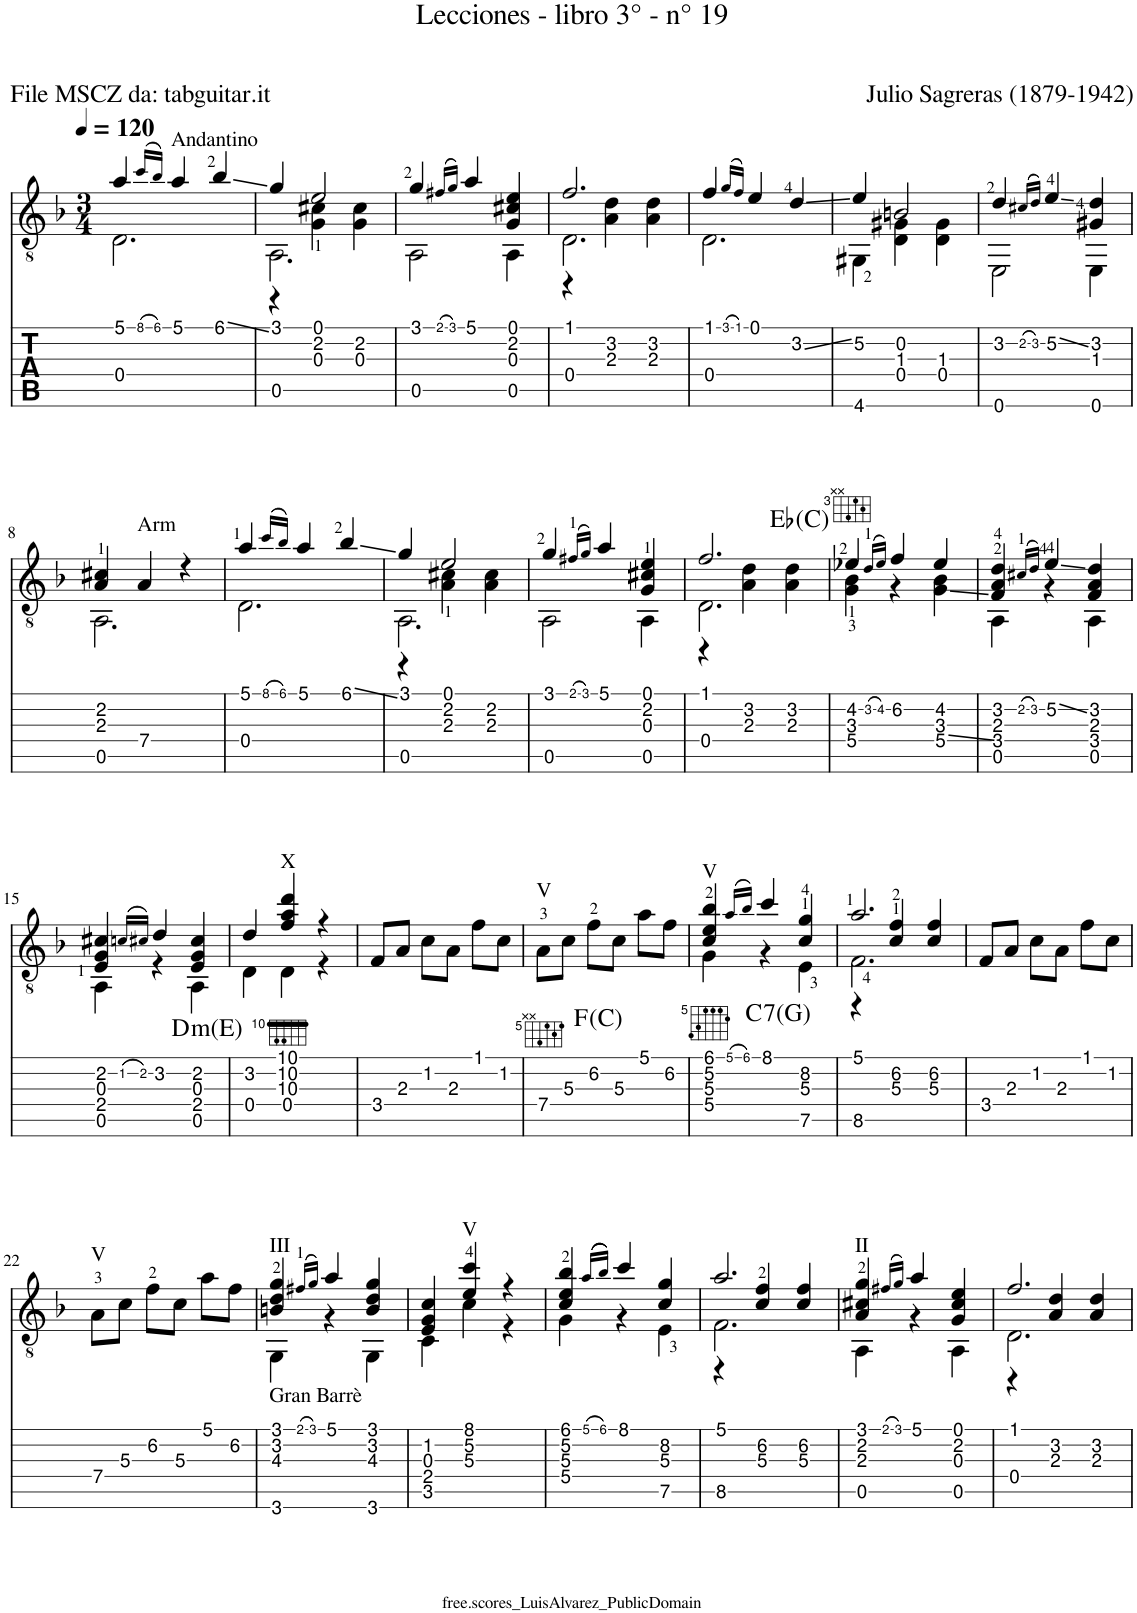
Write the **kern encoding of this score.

**kern	**kern	**harte
*part1	*part1	*part1
*staff2	*staff1	*
*I"Guitar	*	*
*I'Guit.	*	*
*stria6	*	*
*	*clefGv2	*
*k[b-]	*k[b-]	*
*M3/4	*M3/4	*
*MM120	*MM120	*
=1	=1	=1
*^	*^	*
4a	2.D	4a/	2.D\	.
qcc	.	(16qcc/LL	.	.
qb-	.	16qb-/JJ)	.	.
!	!	!LO:TX:a:t=Andantino	!	!
4a	.	4a/	.	.
4b-	.	4b-/	.	.
=2	=2	=2	=2	=2
*	*^	*	*^	*
4g	2.AA	4r	4g/	2.AA\	4r	.
2e	.	4G 4c#	2e/	.	4G\ 4c#X\	.
.	.	4G 4c#	.	.	4G\ 4c#\	.
*	*v	*v	*	*	*	*
*	*	*	*v	*v	*
=3	=3	=3	=3	=3
4g	2AA	4g/	2AA\	.
qf#	.	(16qf#X/LL	.	.
qg	.	16qg/JJ)	.	.
4a	.	4a/	.	.
4G 4c# 4e	4AA	4G/ 4c#X/ 4e/	4AA\	.
=4	=4	=4	=4	=4
*	*^	*	*^	*
2.f	2.D	4r	2.f/	2.D\	4r	.
.	.	4A 4d	.	.	4A\ 4d\	.
.	.	4A 4d	.	.	4A\ 4d\	.
*	*v	*v	*	*	*	*
*	*	*	*v	*v	*
=5	=5	=5	=5	=5
4f	2.D	4f/	2.D\	.
qg	.	(16qg/LL	.	.
qf	.	16qf/JJ)	.	.
4e	.	4e/	.	.
4d	.	4d/	.	.
=6	=6	=6	=6	=6
4e	4GG#	4e/	4GG#X\	.
2B	4D 4G#	2Bn/	4D\ 4G#X\	.
.	4D 4G#	.	4D\ 4G#\	.
=7	=7	=7	=7	=7
4d	2EE	4d/	2EE\	.
qc#	.	(16qc#X/LL	.	.
qd	.	16qd/JJ)	.	.
4e	.	4e/	.	.
4G# 4d	4EE	4G#X/ 4d/	4EE\	.
!!LO:LB:g=z	!!
=8	=8	=8	=8	=8
4A 4c#	2.AA	4A/ 4c#X/	2.AA\	.
!	!	!LO:TX:a:t=Arm	!	!
4A	.	4A/	.	.
4r	.	4r	.	.
=9	=9	=9	=9	=9
4a	2.D	4a/	2.D\	.
qcc	.	(16qcc/LL	.	.
qb-	.	16qb-/JJ)	.	.
4a	.	4a/	.	.
4b-	.	4b-/	.	.
=10	=10	=10	=10	=10
*	*^	*	*^	*
4g	2.AA	4r	4g/	2.AA\	4r	.
2e	.	4A 4c#	2e/	.	4A\ 4c#X\	.
.	.	4A 4c#	.	.	4A\ 4c#\	.
*	*v	*v	*	*	*	*
*	*	*	*v	*v	*
=11	=11	=11	=11	=11
4g	2AA	4g/	2AA\	.
qf#X	.	(16qf#X/LL	.	.
qg	.	16qg/JJ)	.	.
4a	.	4a/	.	.
4G 4c#X 4e	4AA	4G/ 4c#X/ 4e/	4AA\	.
=12	=12	=12	=12	=12
*	*^	*	*^	*
2.f	2.D	4r	2.f/	2.D\	4r	.
.	.	4A 4d	.	.	4A\ 4d\	.
.	.	4A 4d	.	.	4A\ 4d\	.
*	*v	*v	*	*	*	*
*	*	*	*v	*v	*
=13	=13	=13	=13	=13
4e-	4G 4B-	4e-X/	4G\ 4B-\	Eb:maj
qd	.	(16qd/LL	.	.
qe-	.	16qe-/JJ)	.	.
4f	4r	4f/	4r	.
4e-	4G 4B-	4e-/	4G\ 4B-\	.
=14	=14	=14	=14	=14
4F 4A 4d	4AA	4F/ 4A/ 4d/	4AA\	.
qc#	.	(16qc#X/LL	.	.
qd	.	16qd/JJ)	.	.
4e	4r	4e/	4r	.
4F 4A 4d	4AA	4F/ 4A/ 4d/	4AA\	.
!!LO:LB:g=z	!!
=15	=15	=15	=15	=15
4E 4G 4c#	4AA	4E/ 4G/ 4c#X/	4AA\	.
qc	.	(16qcn/LL	.	.
qc#	.	16qc#X/JJ)	.	.
4d	4r	4d/	4r	.
4E 4G 4c#	4AA	4E/ 4G/ 4c#/	4AA\	.
=16	=16	=16	=16	=16
4d	4D	4d/	4D\	.
!	!	!LO:TX:a:t=X	!	!LO:H:kt=m
4f 4a 4dd	4D	4f/ 4a/ 4dd/	4D\	D:min
4r	4r	4r	4r	.
*v	*v	*	*	*
*	*v	*v	*
=17	=17	=17
8FL	8F/L	.
8AJ	8A/J	.
8cL	8c\L	.
8AJ	8A\J	.
8fL	8f\L	.
8cJ	8c\J	.
=18	=18	=18
!	!LO:TX:a:t=V	!
8AL	8A\L	F:maj
8cJ	8c\J	.
8fL	8f\L	.
8cJ	8c\J	.
8aL	8a\L	.
8fJ	8f\J	.
=19	=19	=19
*^	*^	*
!	!	!LO:TX:a:t=V	!	!LO:H:kt=7
4c 4e 4b-	4G	4c/ 4e/ 4b-/	4G\	C:7
qa	.	(16qa/LL	.	.
qb-	.	16qb-/JJ)	.	.
4cc	4r	4cc/	4r	.
4c 4g	4E	4c/ 4g/	4E\	.
=20	=20	=20	=20	=20
*	*^	*	*^	*
2.a	2.F	4r	2.a/	2.F\	4r	.
.	.	4c 4f	.	.	4c/ 4f/	.
.	.	4c 4f	.	.	4c/ 4f/	.
*v	*v	*v	*	*	*	*
*	*v	*v	*v	*
=21	=21	=21
8FL	8F/L	.
8AJ	8A/J	.
8cL	8c\L	.
8AJ	8A\J	.
8fL	8f\L	.
8cJ	8c\J	.
!!LO:LB:g=z
=22	=22	=22
!	!LO:TX:a:t=V	!
8AL	8A\L	.
8cJ	8c\J	.
8fL	8f\L	.
8cJ	8c\J	.
8aL	8a\L	.
8fJ	8f\J	.
=23	=23	=23
*^	*^	*
!	!	!LO:TX:a:t=III	!	!
!LO:TX:a:t=Gran Barrè	!	!	!	!
4B 4d 4g	4GG	4Bn/ 4d/ 4g/	4GG\	.
qf#	.	(16qf#X/LL	.	.
qg	.	16qg/JJ)	.	.
4a	4r	4a/	4r	.
4B 4d 4g	4GG	4B/ 4d/ 4g/	4GG\	.
=24	=24	=24	=24	=24
4E 4G 4c	4C	4E/ 4G/ 4c/	4C\	.
!	!	!LO:TX:a:t=V	!	!
4e 4cc	4c	4e/ 4cc/	4c\	.
4r	4r	4r	4r	.
=25	=25	=25	=25	=25
4c 4e 4b-	4G	4c/ 4e/ 4b-/	4G\	.
qa	.	((16qa/LL	.	.
qb-	.	16qb-/JJ))	.	.
4cc	4r	4cc/	4r	.
4c 4g	4E	4c/ 4g/	4E\	.
=26	=26	=26	=26	=26
*	*^	*	*^	*
2.a	2.F	4r	2.a/	2.F\	4r	.
.	.	4c 4f	.	.	4c/ 4f/	.
.	.	4c 4f	.	.	4c/ 4f/	.
=27	=27	=27	=27	=27	=27	=27
!	!	!	!LO:TX:a:t=II	!	!	!
*	*v	*v	*	*	*	*
*	*	*	*v	*v	*
4A 4c# 4g	4AA	4A/ 4c#X/ 4g/	4AA\	.
qf#	.	(16qf#X/LL	.	.
qg	.	16qg/JJ)	.	.
4a	4r	4a/	4r	.
4G 4c# 4e	4AA	4G/ 4c#/ 4e/	4AA\	.
=28	=28	=28	=28	=28
*	*^	*	*^	*
2.f	2.D	4r	2.f/	2.D\	4r	.
.	.	4A 4d	.	.	4A/ 4d/	.
.	.	4A 4d	.	.	4A/ 4d/	.
*v	*v	*v	*	*	*	*
*	*v	*v	*v	*
=	=	=
*-	*-	*-
